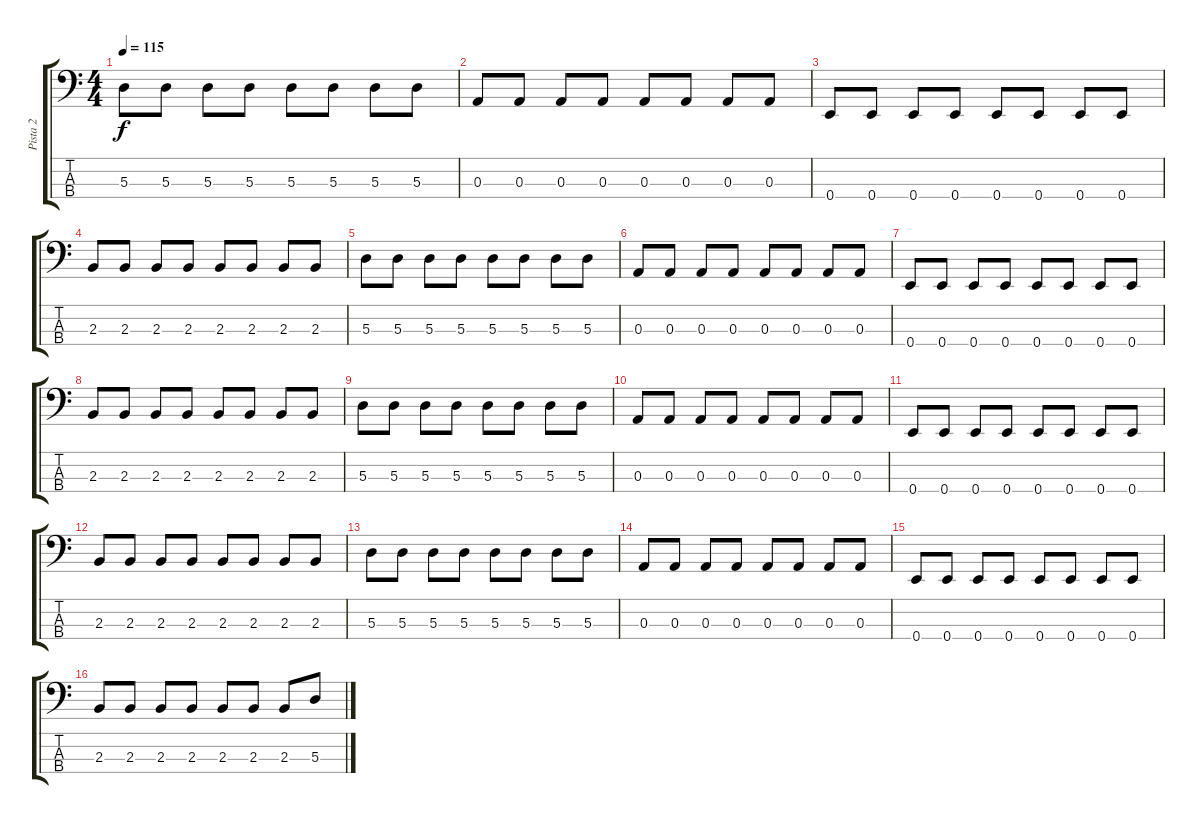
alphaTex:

\track ("Pista 2" "Pista 2") {instrument electricbassfinger}
\staff {score tabs}
\tuning (G2 D2 A1 E1) {hide}
\ts (4 4)
\tempo 115
\clef f4
\ks c
5.3.8{dy f} 5.3.8 5.3.8 5.3.8 5.3.8 5.3.8 5.3.8 5.3.8 |
0.3.8 0.3.8 0.3.8 0.3.8 0.3.8 0.3.8 0.3.8 0.3.8 |
0.4.8 0.4.8 0.4.8 0.4.8 0.4.8 0.4.8 0.4.8 0.4.8 |
2.3.8 2.3.8 2.3.8 2.3.8 2.3.8 2.3.8 2.3.8 2.3.8 |
5.3.8 5.3.8 5.3.8 5.3.8 5.3.8 5.3.8 5.3.8 5.3.8 |
0.3.8 0.3.8 0.3.8 0.3.8 0.3.8 0.3.8 0.3.8 0.3.8 |
0.4.8 0.4.8 0.4.8 0.4.8 0.4.8 0.4.8 0.4.8 0.4.8 |
2.3.8 2.3.8 2.3.8 2.3.8 2.3.8 2.3.8 2.3.8 2.3.8 |
5.3.8 5.3.8 5.3.8 5.3.8 5.3.8 5.3.8 5.3.8 5.3.8 |
0.3.8 0.3.8 0.3.8 0.3.8 0.3.8 0.3.8 0.3.8 0.3.8 |
0.4.8 0.4.8 0.4.8 0.4.8 0.4.8 0.4.8 0.4.8 0.4.8 |
2.3.8 2.3.8 2.3.8 2.3.8 2.3.8 2.3.8 2.3.8 2.3.8 |
5.3.8 5.3.8 5.3.8 5.3.8 5.3.8 5.3.8 5.3.8 5.3.8 |
0.3.8 0.3.8 0.3.8 0.3.8 0.3.8 0.3.8 0.3.8 0.3.8 |
0.4.8 0.4.8 0.4.8 0.4.8 0.4.8 0.4.8 0.4.8 0.4.8 |
2.3.8 2.3.8 2.3.8 2.3.8 2.3.8 2.3.8 2.3.8 5.3.8
